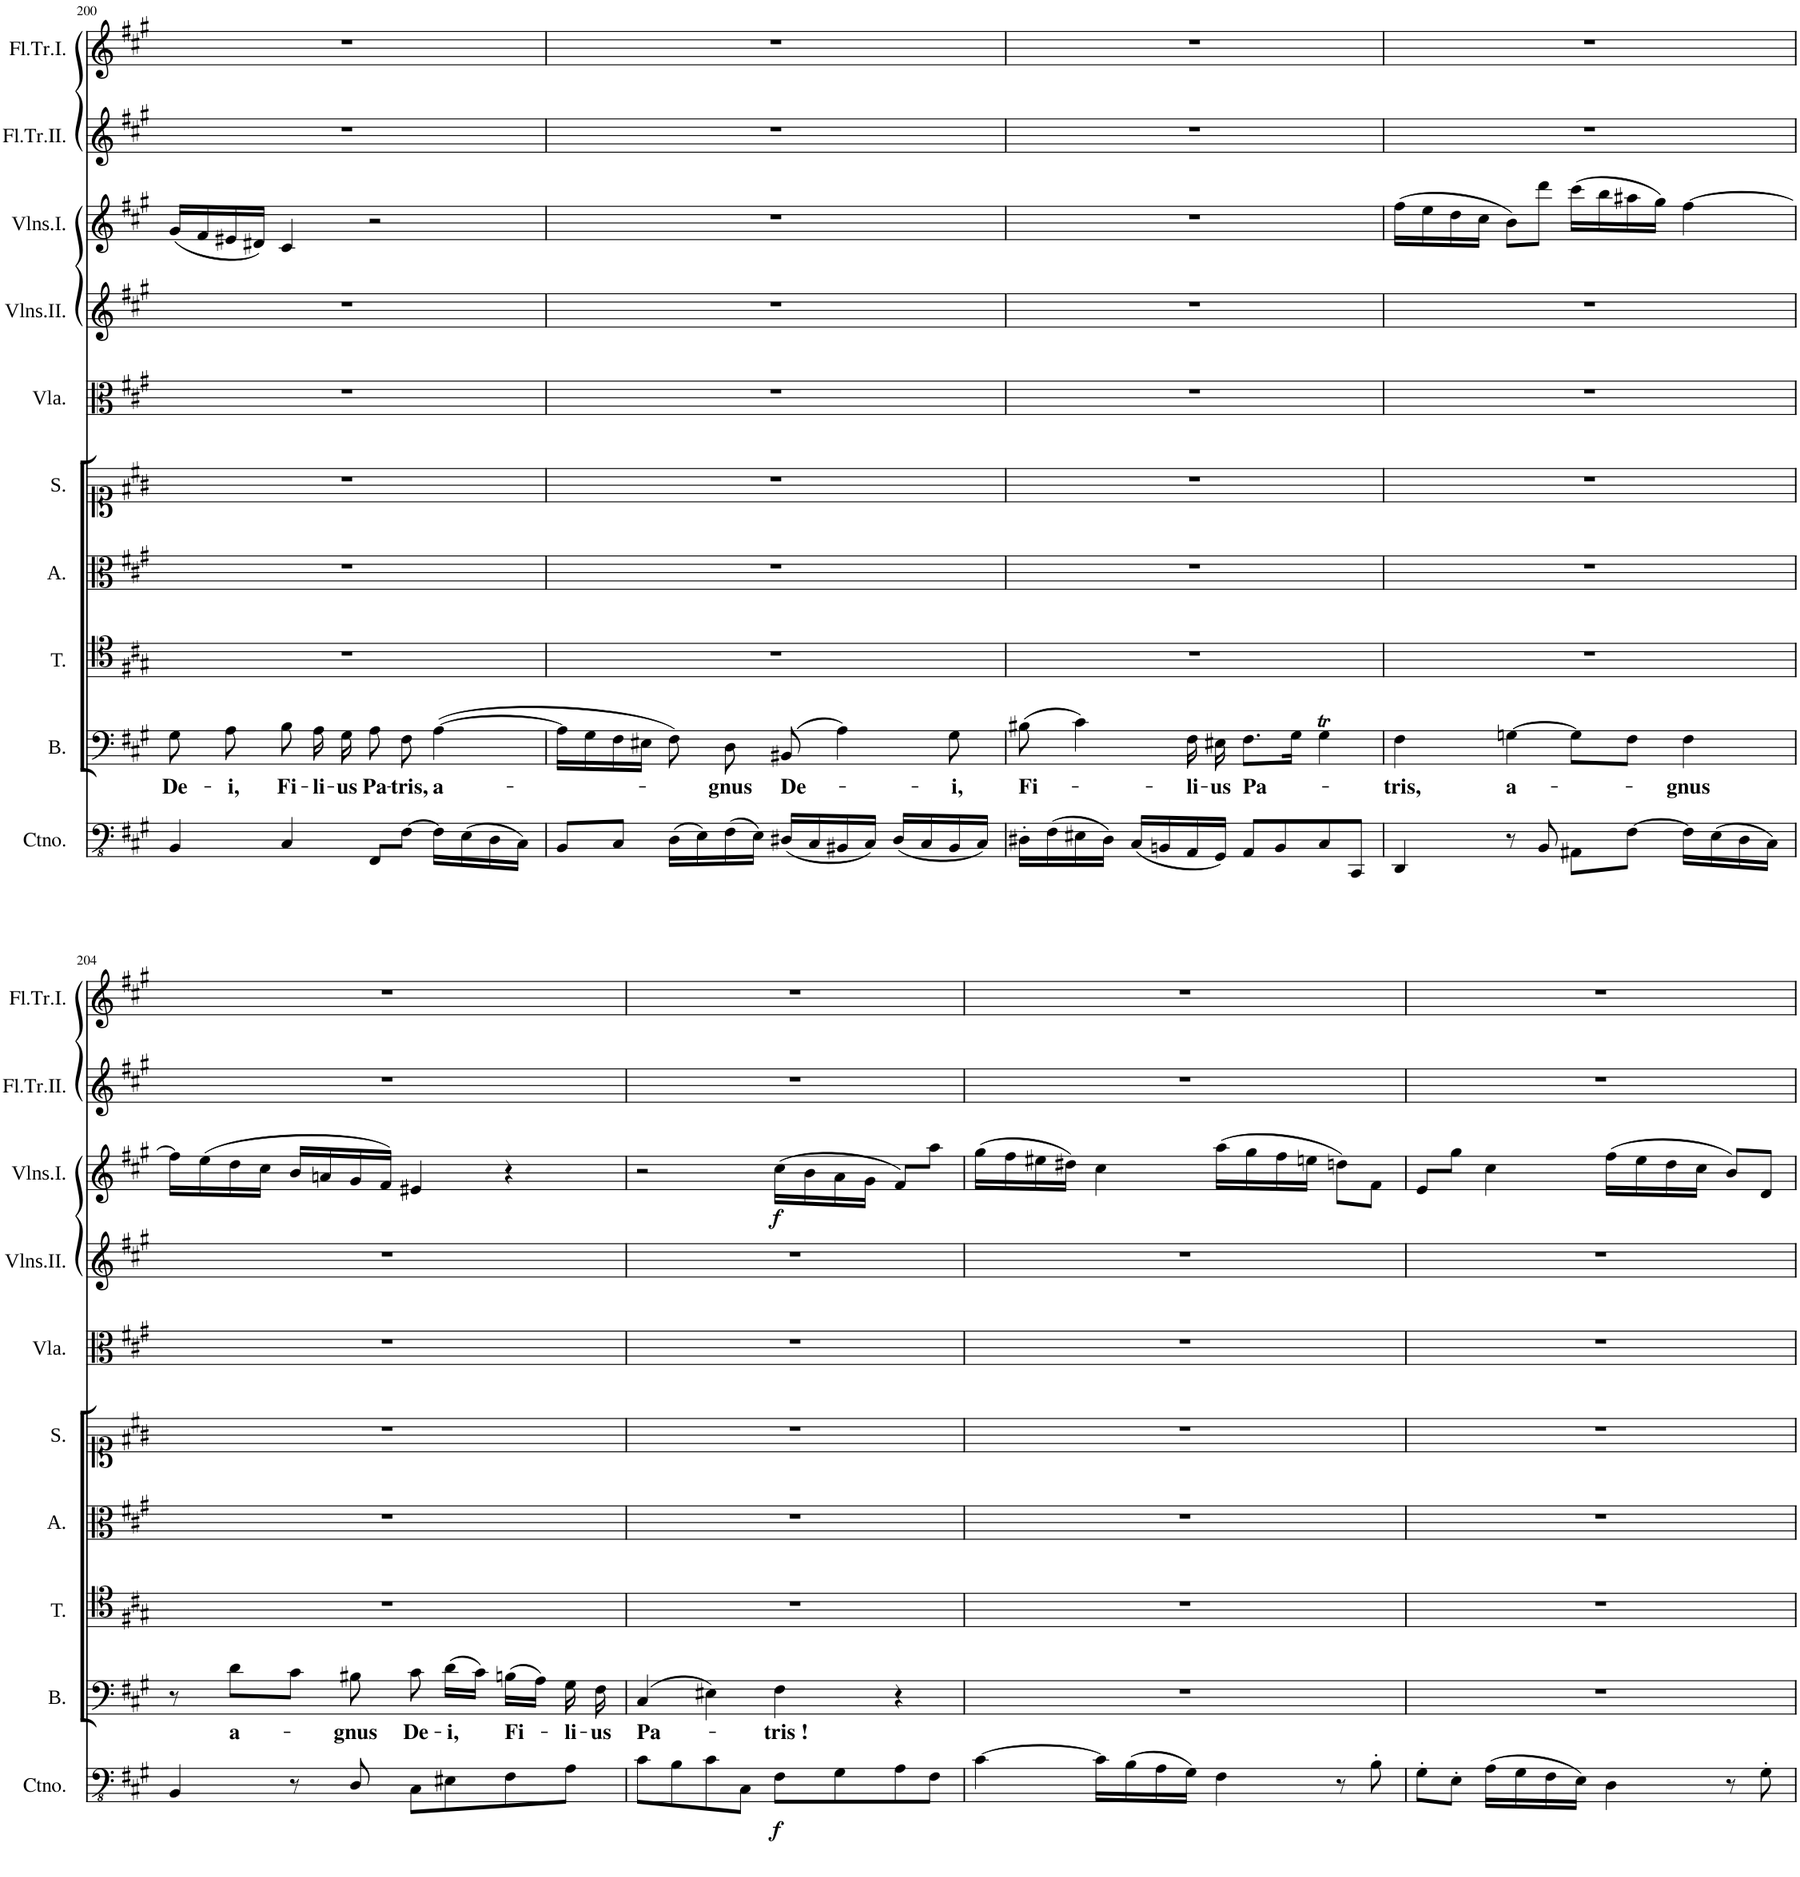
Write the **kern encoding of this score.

**kern	**dynam	**kern	**text	**kern	**kern	**kern	**kern	**kern	**kern	**dynam	**kern	**kern
*part10	*part10	*part9	*part9	*part8	*part7	*part6	*part5	*part4	*part3	*part3	*part2	*part1
*staff10	*staff10	*staff9	*staff9	*staff8	*staff7	*staff6	*staff5	*staff4	*staff3	*staff3	*staff2	*staff1
*I"Continuo.	*	*I"Basso.	*	*I"Tenore.	*I"Alto.	*I"Soprano.	*I"Viola	*I"Violino II.	*I"Violino I.	*	*I"Flauto Traverso II.	*I"Flauto Traverso I.
*I'Ctno.	*	*I'B.	*	*I'T.	*I'A.	*I'S.	*I'Vla.	*	*	*	*I'Fl.Tr.II.	*I'Fl.Tr.I.
!!LO:PB:g=z
*clefFv4	*	*clefF4	*	*clefC4	*clefC3	*clefC1	*clefC3	*clefG2	*clefG2	*	*clefG2	*clefG2
*k[f#c#g#]	*	*k[f#c#g#]	*	*k[f#c#g#]	*k[f#c#g#]	*k[f#c#g#]	*k[f#c#g#]	*k[f#c#g#]	*k[f#c#g#]	*	*k[f#c#g#]	*k[f#c#g#]
*M4/4	*	*M4/4	*	*M4/4	*M4/4	*M4/4	*M4/4	*M4/4	*M4/4	*	*M4/4	*M4/4
*met(c)	*	*met(c)	*	*met(c)	*met(c)	*met(c)	*met(c)	*met(c)	*met(c)	*	*met(c)	*met(c)
=200	=200	=200	=200	=200	=200	=200	=200	=200	=200	=200	=200	=200
!	!	!	!LO:LY:b	!	!	!	!	!	!	!	!	!
4BBB/	.	8G#\	De-	1r	1r	1r	1r	1r	(16g#/LL	.	1r	1r
.	.	.	.	.	.	.	.	.	16f#/	.	.	.
!	!	!	!LO:LY:b	!	!	!	!	!	!	!	!	!
.	.	8A\	-i,	.	.	.	.	.	16e#X/	.	.	.
.	.	.	.	.	.	.	.	.	16d#X/JJ)	.	.	.
!	!	!	!LO:LY:b	!	!	!	!	!	!	!	!	!
4CC#/	.	8B\	Fi-	.	.	.	.	.	4c#/	.	.	.
!	!	!	!LO:LY:b	!	!	!	!	!	!	!	!	!
.	.	16A\	-li-	.	.	.	.	.	.	.	.	.
!	!	!	!LO:LY:b	!	!	!	!	!	!	!	!	!
.	.	16G#\	-us	.	.	.	.	.	.	.	.	.
!	!	!	!LO:LY:b	!	!	!	!	!	!	!	!	!
8FFF#/L	.	8A\	Pa-	.	.	.	.	.	2r	.	.	.
!	!	!	!LO:LY:b	!	!	!	!	!	!	!	!	!
[8FF#\J	.	8F#\	-tris,	.	.	.	.	.	.	.	.	.
!	!	!	!LO:LY:b	!	!	!	!	!	!	!	!	!
16FF#\LL]	.	([4A\	a-	.	.	.	.	.	.	.	.	.
(16EE\	.	.	.	.	.	.	.	.	.	.	.	.
16DD\	.	.	.	.	.	.	.	.	.	.	.	.
16CC#\JJ)	.	.	.	.	.	.	.	.	.	.	.	.
=201	=201	=201	=201	=201	=201	=201	=201	=201	=201	=201	=201	=201
8BBB/L	.	16A\LL]	.	1r	1r	1r	1r	1r	1r	.	1r	1r
.	.	16G#\	.	.	.	.	.	.	.	.	.	.
8CC#/J	.	16F#\	.	.	.	.	.	.	.	.	.	.
.	.	16E#X\JJ	.	.	.	.	.	.	.	.	.	.
(16DD\LL	.	8F#\)	.	.	.	.	.	.	.	.	.	.
16EE\)	.	.	.	.	.	.	.	.	.	.	.	.
!	!	!	!LO:LY:b	!	!	!	!	!	!	!	!	!
(16FF#\	.	8D\	-gnus	.	.	.	.	.	.	.	.	.
16EE\JJ)	.	.	.	.	.	.	.	.	.	.	.	.
!	!	!	!LO:LY:b	!	!	!	!	!	!	!	!	!
(16DD#X/LL	.	(8BB#X/	De-	.	.	.	.	.	.	.	.	.
16CC#/	.	.	.	.	.	.	.	.	.	.	.	.
16BBB#X/	.	4A\)	.	.	.	.	.	.	.	.	.	.
16CC#/JJ)	.	.	.	.	.	.	.	.	.	.	.	.
(16DD#/LL	.	.	.	.	.	.	.	.	.	.	.	.
16CC#/	.	.	.	.	.	.	.	.	.	.	.	.
!	!	!	!LO:LY:b	!	!	!	!	!	!	!	!	!
16BBB#/	.	8G#\	-i,	.	.	.	.	.	.	.	.	.
16CC#/JJ)	.	.	.	.	.	.	.	.	.	.	.	.
=202	=202	=202	=202	=202	=202	=202	=202	=202	=202	=202	=202	=202
!	!	!	!LO:LY:b	!	!	!	!	!	!	!	!	!
16DD#X'\LL	.	(8B#X\	Fi-	1r	1r	1r	1r	1r	1r	.	1r	1r
(16FF#\	.	.	.	.	.	.	.	.	.	.	.	.
16EE#X\	.	4c#\)	.	.	.	.	.	.	.	.	.	.
16DD#\JJ)	.	.	.	.	.	.	.	.	.	.	.	.
(16CC#/LL	.	.	.	.	.	.	.	.	.	.	.	.
16BBBn/	.	.	.	.	.	.	.	.	.	.	.	.
!	!	!	!LO:LY:b	!	!	!	!	!	!	!	!	!
16AAA/	.	16F#\	-li-	.	.	.	.	.	.	.	.	.
!	!	!	!LO:LY:b	!	!	!	!	!	!	!	!	!
16GGG#/JJ)	.	16E#X\	-us	.	.	.	.	.	.	.	.	.
!	!	!	!LO:LY:b	!	!	!	!	!	!	!	!	!
8AAA/L	.	8.F#\L	Pa-	.	.	.	.	.	.	.	.	.
8BBB/	.	.	.	.	.	.	.	.	.	.	.	.
.	.	16G#\Jk	.	.	.	.	.	.	.	.	.	.
8CC#/	.	4G#t\	.	.	.	.	.	.	.	.	.	.
8CCC#/J	.	.	.	.	.	.	.	.	.	.	.	.
=203	=203	=203	=203	=203	=203	=203	=203	=203	=203	=203	=203	=203
!	!	!	!LO:LY:b	!	!	!	!	!	!	!	!	!
4DDD/	.	4F#\	-tris,	1r	1r	1r	1r	1r	(16ff#\LL	.	1r	1r
.	.	.	.	.	.	.	.	.	16ee\	.	.	.
.	.	.	.	.	.	.	.	.	16dd\	.	.	.
.	.	.	.	.	.	.	.	.	16cc#\JJ	.	.	.
!	!	!	!LO:LY:b	!	!	!	!	!	!	!	!	!
8r	.	[4Gn\	a-	.	.	.	.	.	8b\L)	.	.	.
8BBB/	.	.	.	.	.	.	.	.	8ddd\J	.	.	.
8AAA#X\L	.	8G\L]	.	.	.	.	.	.	(16ccc#\LL	.	.	.
.	.	.	.	.	.	.	.	.	16bb\	.	.	.
[8FF#\J	.	8F#\J	.	.	.	.	.	.	16aa#X\	.	.	.
.	.	.	.	.	.	.	.	.	16gg#\JJ)	.	.	.
!	!	!	!LO:LY:b	!	!	!	!	!	!	!	!	!
16FF#\LL]	.	4F#\	-gnus	.	.	.	.	.	[4ff#\	.	.	.
(16EE\	.	.	.	.	.	.	.	.	.	.	.	.
16DD\	.	.	.	.	.	.	.	.	.	.	.	.
16CC#\JJ)	.	.	.	.	.	.	.	.	.	.	.	.
!!LO:LB:g=z
=204	=204	=204	=204	=204	=204	=204	=204	=204	=204	=204	=204	=204
4BBB/	.	8r	.	1r	1r	1r	1r	1r	16ff#\LL]	.	1r	1r
.	.	.	.	.	.	.	.	.	(16ee\	.	.	.
!	!	!	!LO:LY:b	!	!	!	!	!	!	!	!	!
.	.	8d\L	a-	.	.	.	.	.	16dd\	.	.	.
.	.	.	.	.	.	.	.	.	16cc#\JJ	.	.	.
8r	.	8c#\J	.	.	.	.	.	.	16b/LL	.	.	.
.	.	.	.	.	.	.	.	.	16an/	.	.	.
!	!	!	!LO:LY:b	!	!	!	!	!	!	!	!	!
8DD/	.	8B#X\	-gnus	.	.	.	.	.	16g#/	.	.	.
.	.	.	.	.	.	.	.	.	16f#/JJ)	.	.	.
!	!	!	!LO:LY:b	!	!	!	!	!	!	!	!	!
8CC#\L	.	8c#\	De-	.	.	.	.	.	4e#X/	.	.	.
!	!	!	!LO:LY:b	!	!	!	!	!	!	!	!	!
8EE#X\	.	(16d\LL	-i,	.	.	.	.	.	.	.	.	.
.	.	16c#\JJ)	.	.	.	.	.	.	.	.	.	.
!	!	!	!LO:LY:b	!	!	!	!	!	!	!	!	!
8FF#\	.	(16Bn\LL	Fi-	.	.	.	.	.	4r	.	.	.
.	.	16A\JJ)	.	.	.	.	.	.	.	.	.	.
!	!	!	!LO:LY:b	!	!	!	!	!	!	!	!	!
8AA\J	.	16G#\	-li-	.	.	.	.	.	.	.	.	.
!	!	!	!LO:LY:b	!	!	!	!	!	!	!	!	!
.	.	16F#\	-us	.	.	.	.	.	.	.	.	.
=205	=205	=205	=205	=205	=205	=205	=205	=205	=205	=205	=205	=205
!	!	!	!LO:LY:b	!	!	!	!	!	!	!	!	!
8C#\L	.	(4C#/	Pa-	1r	1r	1r	1r	1r	2r	.	1r	1r
8BB\	.	.	.	.	.	.	.	.	.	.	.	.
8C#\	.	4E#X\)	.	.	.	.	.	.	.	.	.	.
8CC#\J	.	.	.	.	.	.	.	.	.	.	.	.
!	!LO:DY:b	!	!LO:LY:b	!	!	!	!	!	!	!LO:DY:b	!	!
8FF#\L	f	4F#\	-tris !	.	.	.	.	.	(16cc#\LL	f	.	.
.	.	.	.	.	.	.	.	.	16b\	.	.	.
8GG#\	.	.	.	.	.	.	.	.	16a\	.	.	.
.	.	.	.	.	.	.	.	.	16g#\JJ	.	.	.
8AA\	.	4r	.	.	.	.	.	.	8f#/L)	.	.	.
8FF#\J	.	.	.	.	.	.	.	.	8aa\J	.	.	.
=206	=206	=206	=206	=206	=206	=206	=206	=206	=206	=206	=206	=206
[4C#\	.	1r	.	1r	1r	1r	1r	1r	(16gg#\LL	.	1r	1r
.	.	.	.	.	.	.	.	.	16ff#\	.	.	.
.	.	.	.	.	.	.	.	.	16ee#X\	.	.	.
.	.	.	.	.	.	.	.	.	16dd#X\JJ)	.	.	.
16C#\LL]	.	.	.	.	.	.	.	.	4cc#\	.	.	.
(16BB\	.	.	.	.	.	.	.	.	.	.	.	.
16AA\	.	.	.	.	.	.	.	.	.	.	.	.
16GG#\JJ)	.	.	.	.	.	.	.	.	.	.	.	.
4FF#\	.	.	.	.	.	.	.	.	(16aa\LL	.	.	.
.	.	.	.	.	.	.	.	.	16gg#\	.	.	.
.	.	.	.	.	.	.	.	.	16ff#\	.	.	.
.	.	.	.	.	.	.	.	.	16een\JJ	.	.	.
8r	.	.	.	.	.	.	.	.	8ddn\L)	.	.	.
8BB'\	.	.	.	.	.	.	.	.	8f#\J	.	.	.
=207	=207	=207	=207	=207	=207	=207	=207	=207	=207	=207	=207	=207
8GG#'\L	.	1r	.	1r	1r	1r	1r	1r	8e/L	.	1r	1r
8EE'\J	.	.	.	.	.	.	.	.	8gg#\J	.	.	.
(16AA\LL	.	.	.	.	.	.	.	.	4cc#\	.	.	.
16GG#\	.	.	.	.	.	.	.	.	.	.	.	.
16FF#\	.	.	.	.	.	.	.	.	.	.	.	.
16EE\JJ)	.	.	.	.	.	.	.	.	.	.	.	.
4DD\	.	.	.	.	.	.	.	.	(16ff#\LL	.	.	.
.	.	.	.	.	.	.	.	.	16ee\	.	.	.
.	.	.	.	.	.	.	.	.	16dd\	.	.	.
.	.	.	.	.	.	.	.	.	16cc#\JJ	.	.	.
8r	.	.	.	.	.	.	.	.	8b/L)	.	.	.
8GG#'\	.	.	.	.	.	.	.	.	8d/J	.	.	.
=	=	=	=	=	=	=	=	=	=	=	=	=
*-	*-	*-	*-	*-	*-	*-	*-	*-	*-	*-	*-	*-
